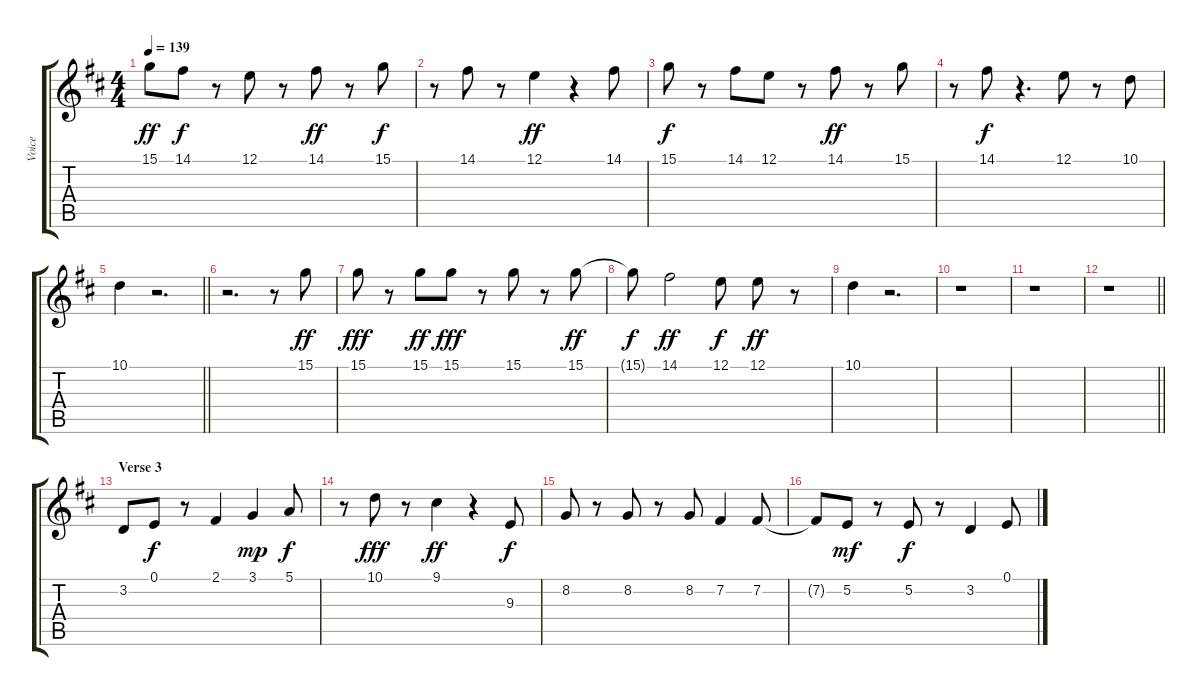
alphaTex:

\track ("Voice" "Voice") {instrument altosax}
\staff {score tabs}
\tuning (E4 B3 G3 D3 A2 E2) {hide}
\ts (4 4)
\tempo 139
\clef g2
\ks d
15.1.8{dy ff} 14.1.8{dy f} r.8 12.1.8 r.8 14.1.8{dy ff} r.8 15.1.8{dy f} |
r.8 14.1.8 r.8 12.1.4{dy ff} r.4 14.1.8 |
15.1.8{dy f} r.8 14.1.8 12.1.8 r.8 14.1.8{dy ff} r.8 15.1.8 |
r.8 14.1.8{dy f} r.4{d} 12.1.8 r.8 10.1.8 |
\barLineRight lightlight
10.1.4 r.2{d} |
r.2{d} r.8 15.1.8{dy ff} |
15.1.8{dy fff} r.8 15.1.8{dy ff} 15.1.8{dy fff} r.8 15.1.8 r.8 15.1.8{dy ff} |
15.1{t}.8{dy f} 14.1.2{dy ff} 12.1.8{dy f} 12.1.8{dy ff} r.8 |
10.1.4 r.2{d} |
r.1 |
r.1 |
\barLineRight lightlight
r.1 |
\section ("" "Verse 3")
3.2.8 0.1.8{dy f} r.8 2.1.4 3.1.4{dy mp} 5.1.8{dy f} |
r.8 10.1.8{dy fff} r.8 9.1.4{dy ff} r.4 9.3.8{dy f} |
8.2.8 r.8 8.2.8 r.8 8.2.8 7.2.4 7.2.8 |
7.2{t}.8 5.2.8{dy mf} r.8 5.2.8{dy f} r.8 3.2.4 0.1.8
